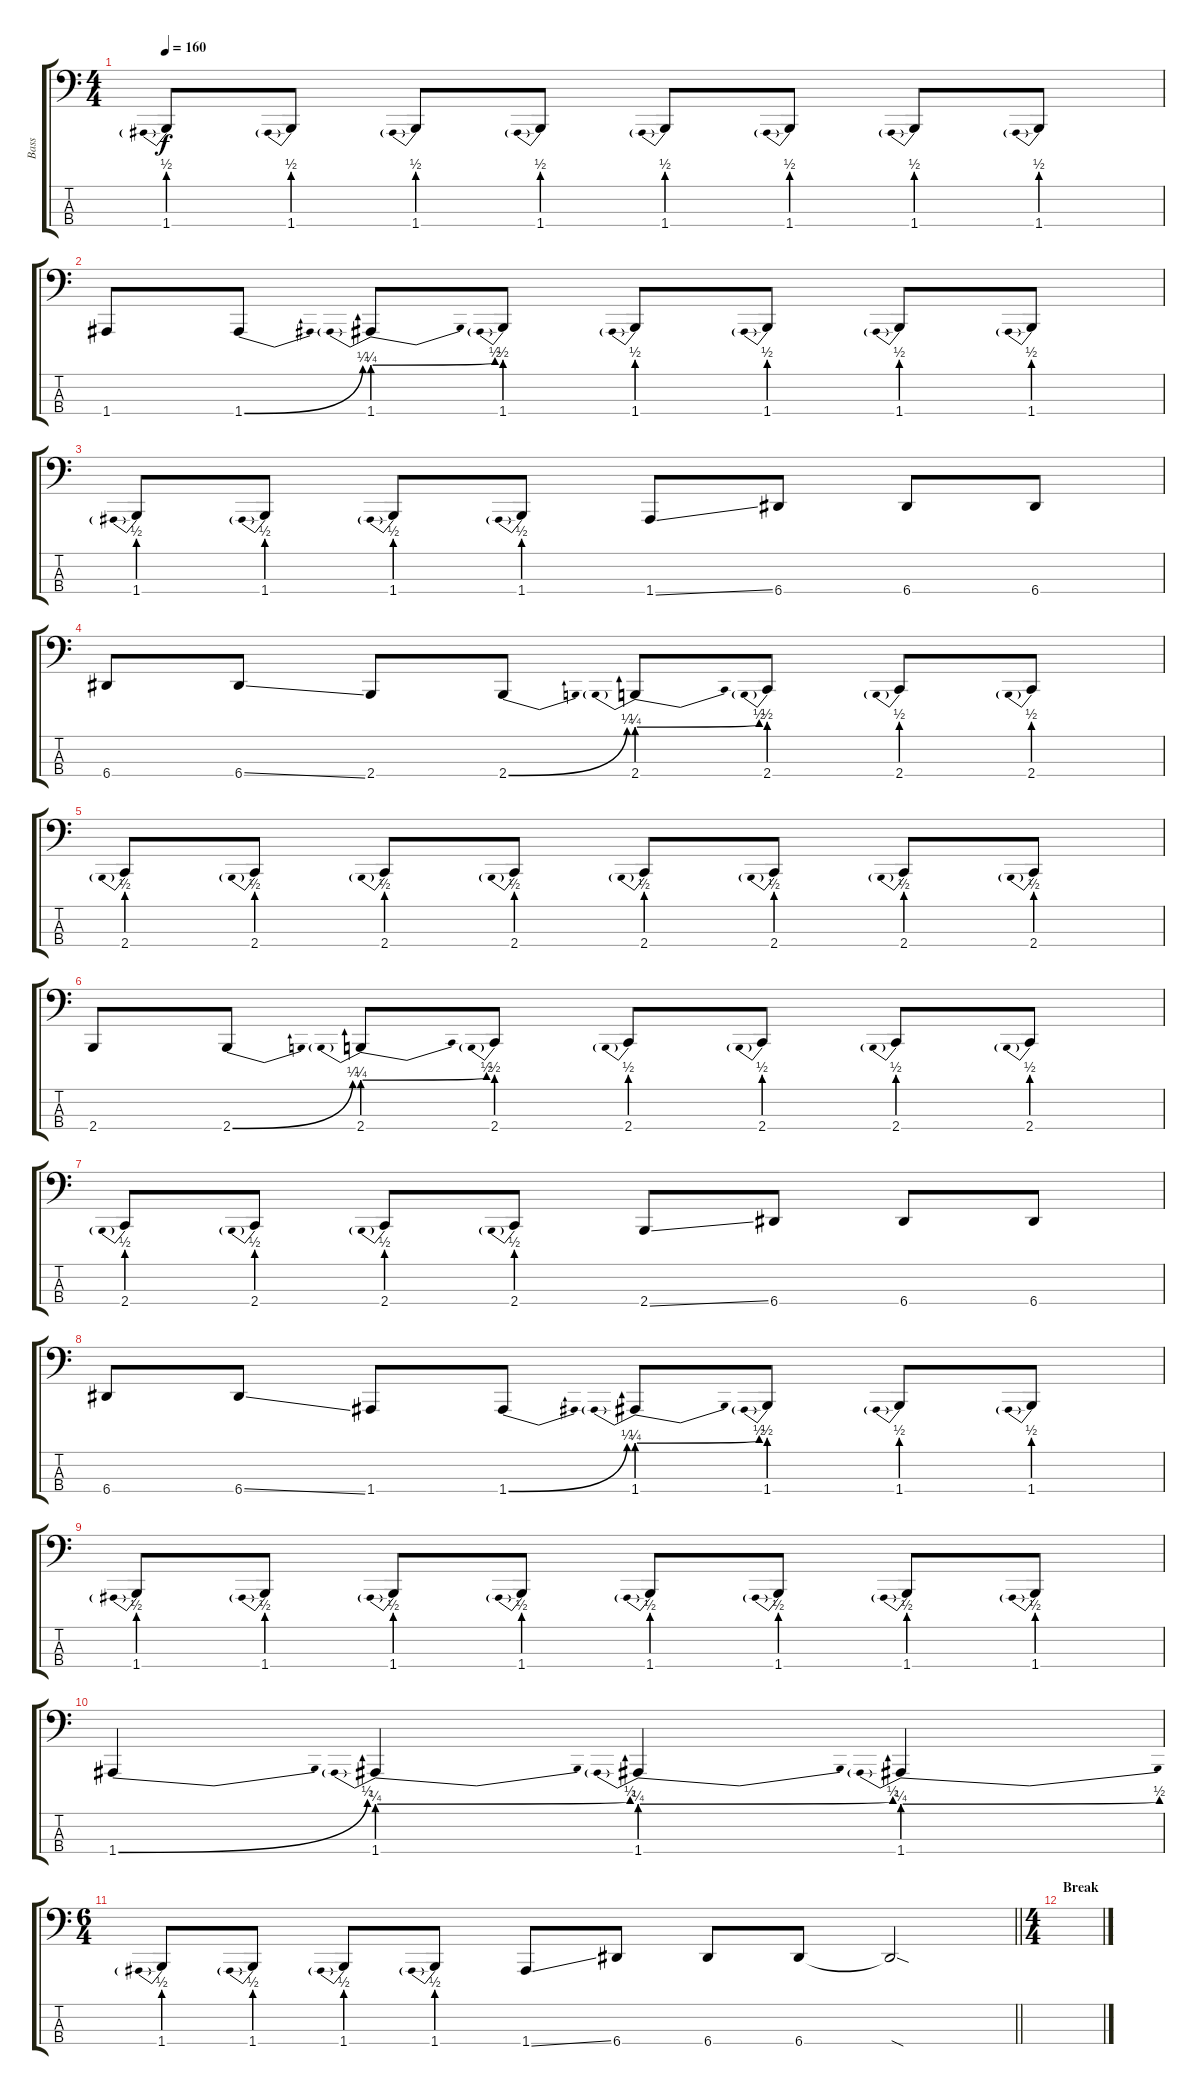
\track ("Bass" "Bass") {instrument electricbasspick}
\staff {score tabs}
\tuning (D2 A1 E1 A0) {hide}
\ts (4 4)
\tempo 160
\clef f4
\ks c
1.4{be (prebend 0 2 60 2)}.8{dy f} 1.4{be (prebend 0 2 60 2)}.8 1.4{be (prebend 0 2 60 2)}.8 1.4{be (prebend 0 2 60 2)}.8 1.4{be (prebend 0 2 60 2)}.8 1.4{be (prebend 0 2 60 2)}.8 1.4{be (prebend 0 2 60 2)}.8 1.4{be (prebend 0 2 60 2)}.8 |
1.4.8 1.4{be (bend 0 0 60 1)}.8 1.4{be (prebendbend 0 1 60 2)}.8 1.4{be (prebend 0 2 60 2)}.8 1.4{be (prebend 0 2 60 2)}.8 1.4{be (prebend 0 2 60 2)}.8 1.4{be (prebend 0 2 60 2)}.8 1.4{be (prebend 0 2 60 2)}.8 |
1.4{be (prebend 0 2 60 2)}.8 1.4{be (prebend 0 2 60 2)}.8 1.4{be (prebend 0 2 60 2)}.8 1.4{be (prebend 0 2 60 2)}.8 1.4{ss}.8 6.4.8 6.4.8 6.4.8 |
6.4.8 6.4{ss}.8 2.4.8 2.4{be (bend 0 0 60 1)}.8 2.4{be (prebendbend 0 1 60 2)}.8 2.4{be (prebend 0 2 60 2)}.8 2.4{be (prebend 0 2 60 2)}.8 2.4{be (prebend 0 2 60 2)}.8 |
2.4{be (prebend 0 2 60 2)}.8 2.4{be (prebend 0 2 60 2)}.8 2.4{be (prebend 0 2 60 2)}.8 2.4{be (prebend 0 2 60 2)}.8 2.4{be (prebend 0 2 60 2)}.8 2.4{be (prebend 0 2 60 2)}.8 2.4{be (prebend 0 2 60 2)}.8 2.4{be (prebend 0 2 60 2)}.8 |
2.4.8 2.4{be (bend 0 0 60 1)}.8 2.4{be (prebendbend 0 1 60 2)}.8 2.4{be (prebend 0 2 60 2)}.8 2.4{be (prebend 0 2 60 2)}.8 2.4{be (prebend 0 2 60 2)}.8 2.4{be (prebend 0 2 60 2)}.8 2.4{be (prebend 0 2 60 2)}.8 |
2.4{be (prebend 0 2 60 2)}.8 2.4{be (prebend 0 2 60 2)}.8 2.4{be (prebend 0 2 60 2)}.8 2.4{be (prebend 0 2 60 2)}.8 2.4{ss}.8 6.4.8 6.4.8 6.4.8 |
6.4.8 6.4{ss}.8 1.4.8 1.4{be (bend 0 0 60 1)}.8 1.4{be (prebendbend 0 1 60 2)}.8 1.4{be (prebend 0 2 60 2)}.8 1.4{be (prebend 0 2 60 2)}.8 1.4{be (prebend 0 2 60 2)}.8 |
1.4{be (prebend 0 2 60 2)}.8 1.4{be (prebend 0 2 60 2)}.8 1.4{be (prebend 0 2 60 2)}.8 1.4{be (prebend 0 2 60 2)}.8 1.4{be (prebend 0 2 60 2)}.8 1.4{be (prebend 0 2 60 2)}.8 1.4{be (prebend 0 2 60 2)}.8 1.4{be (prebend 0 2 60 2)}.8 |
1.4{be (bend 0 0 60 2)}.4 1.4{be (prebendbend 0 1 60 2)}.4 1.4{be (prebendbend 0 1 60 2)}.4 1.4{be (prebendbend 0 1 60 2)}.4 |
\ts (6 4)
\barLineRight lightlight
1.4{be (prebend 0 2 60 2)}.8 1.4{be (prebend 0 2 60 2)}.8 1.4{be (prebend 0 2 60 2)}.8 1.4{be (prebend 0 2 60 2)}.8 1.4{ss}.8 6.4.8 6.4.8 6.4.8 6.4{sod t}.2 |
\ts (4 4)
\section ("" "Break")
